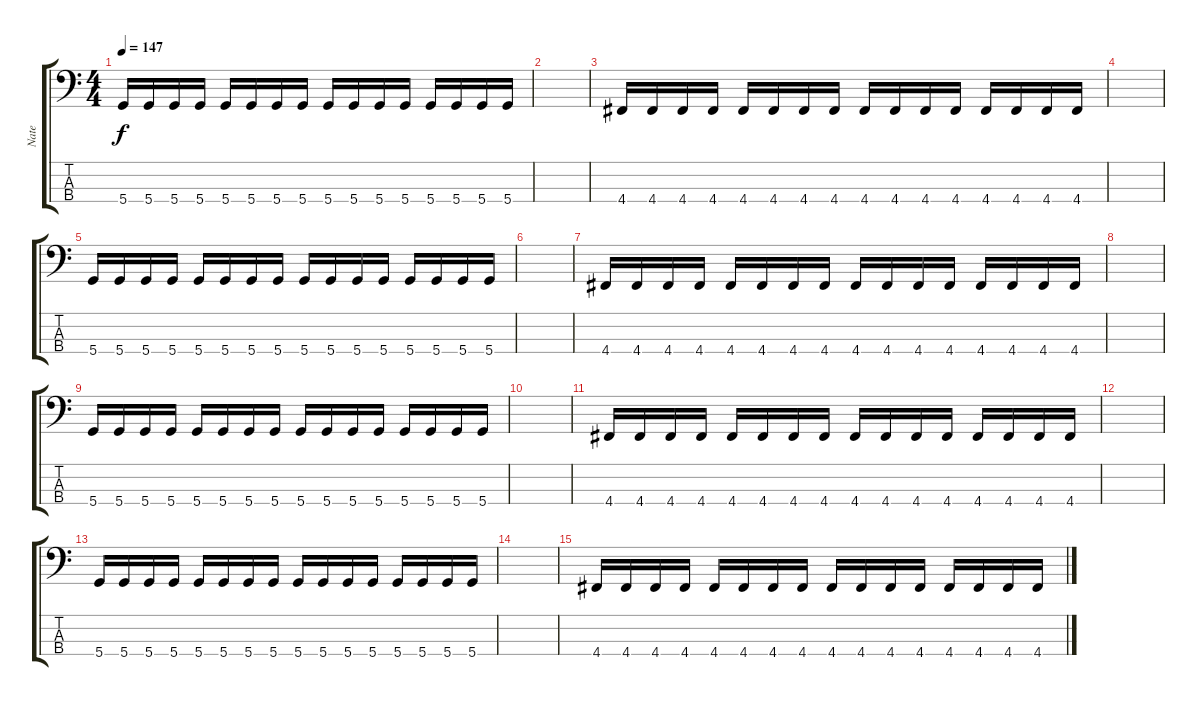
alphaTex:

\track ("Nate" "Nate") {instrument electricbasspick}
\staff {score tabs}
\tuning (G2 D2 A1 D1) {hide}
\ts (4 4)
\tempo 147
\clef f4
\ks c
5.4.16{dy f instrument electricbasspick} 5.4.16 5.4.16 5.4.16 5.4.16 5.4.16 5.4.16 5.4.16 5.4.16 5.4.16 5.4.16 5.4.16 5.4.16 5.4.16 5.4.16 5.4.16 |
|
4.4.16 4.4.16 4.4.16 4.4.16 4.4.16 4.4.16 4.4.16 4.4.16 4.4.16 4.4.16 4.4.16 4.4.16 4.4.16 4.4.16 4.4.16 4.4.16 |
|
5.4.16 5.4.16 5.4.16 5.4.16 5.4.16 5.4.16 5.4.16 5.4.16 5.4.16 5.4.16 5.4.16 5.4.16 5.4.16 5.4.16 5.4.16 5.4.16 |
|
4.4.16 4.4.16 4.4.16 4.4.16 4.4.16 4.4.16 4.4.16 4.4.16 4.4.16 4.4.16 4.4.16 4.4.16 4.4.16 4.4.16 4.4.16 4.4.16 |
|
5.4.16 5.4.16 5.4.16 5.4.16 5.4.16 5.4.16 5.4.16 5.4.16 5.4.16 5.4.16 5.4.16 5.4.16 5.4.16 5.4.16 5.4.16 5.4.16 |
|
4.4.16 4.4.16 4.4.16 4.4.16 4.4.16 4.4.16 4.4.16 4.4.16 4.4.16 4.4.16 4.4.16 4.4.16 4.4.16 4.4.16 4.4.16 4.4.16 |
|
5.4.16 5.4.16 5.4.16 5.4.16 5.4.16 5.4.16 5.4.16 5.4.16 5.4.16 5.4.16 5.4.16 5.4.16 5.4.16 5.4.16 5.4.16 5.4.16 |
|
4.4.16 4.4.16 4.4.16 4.4.16 4.4.16 4.4.16 4.4.16 4.4.16 4.4.16 4.4.16 4.4.16 4.4.16 4.4.16 4.4.16 4.4.16 4.4.16
